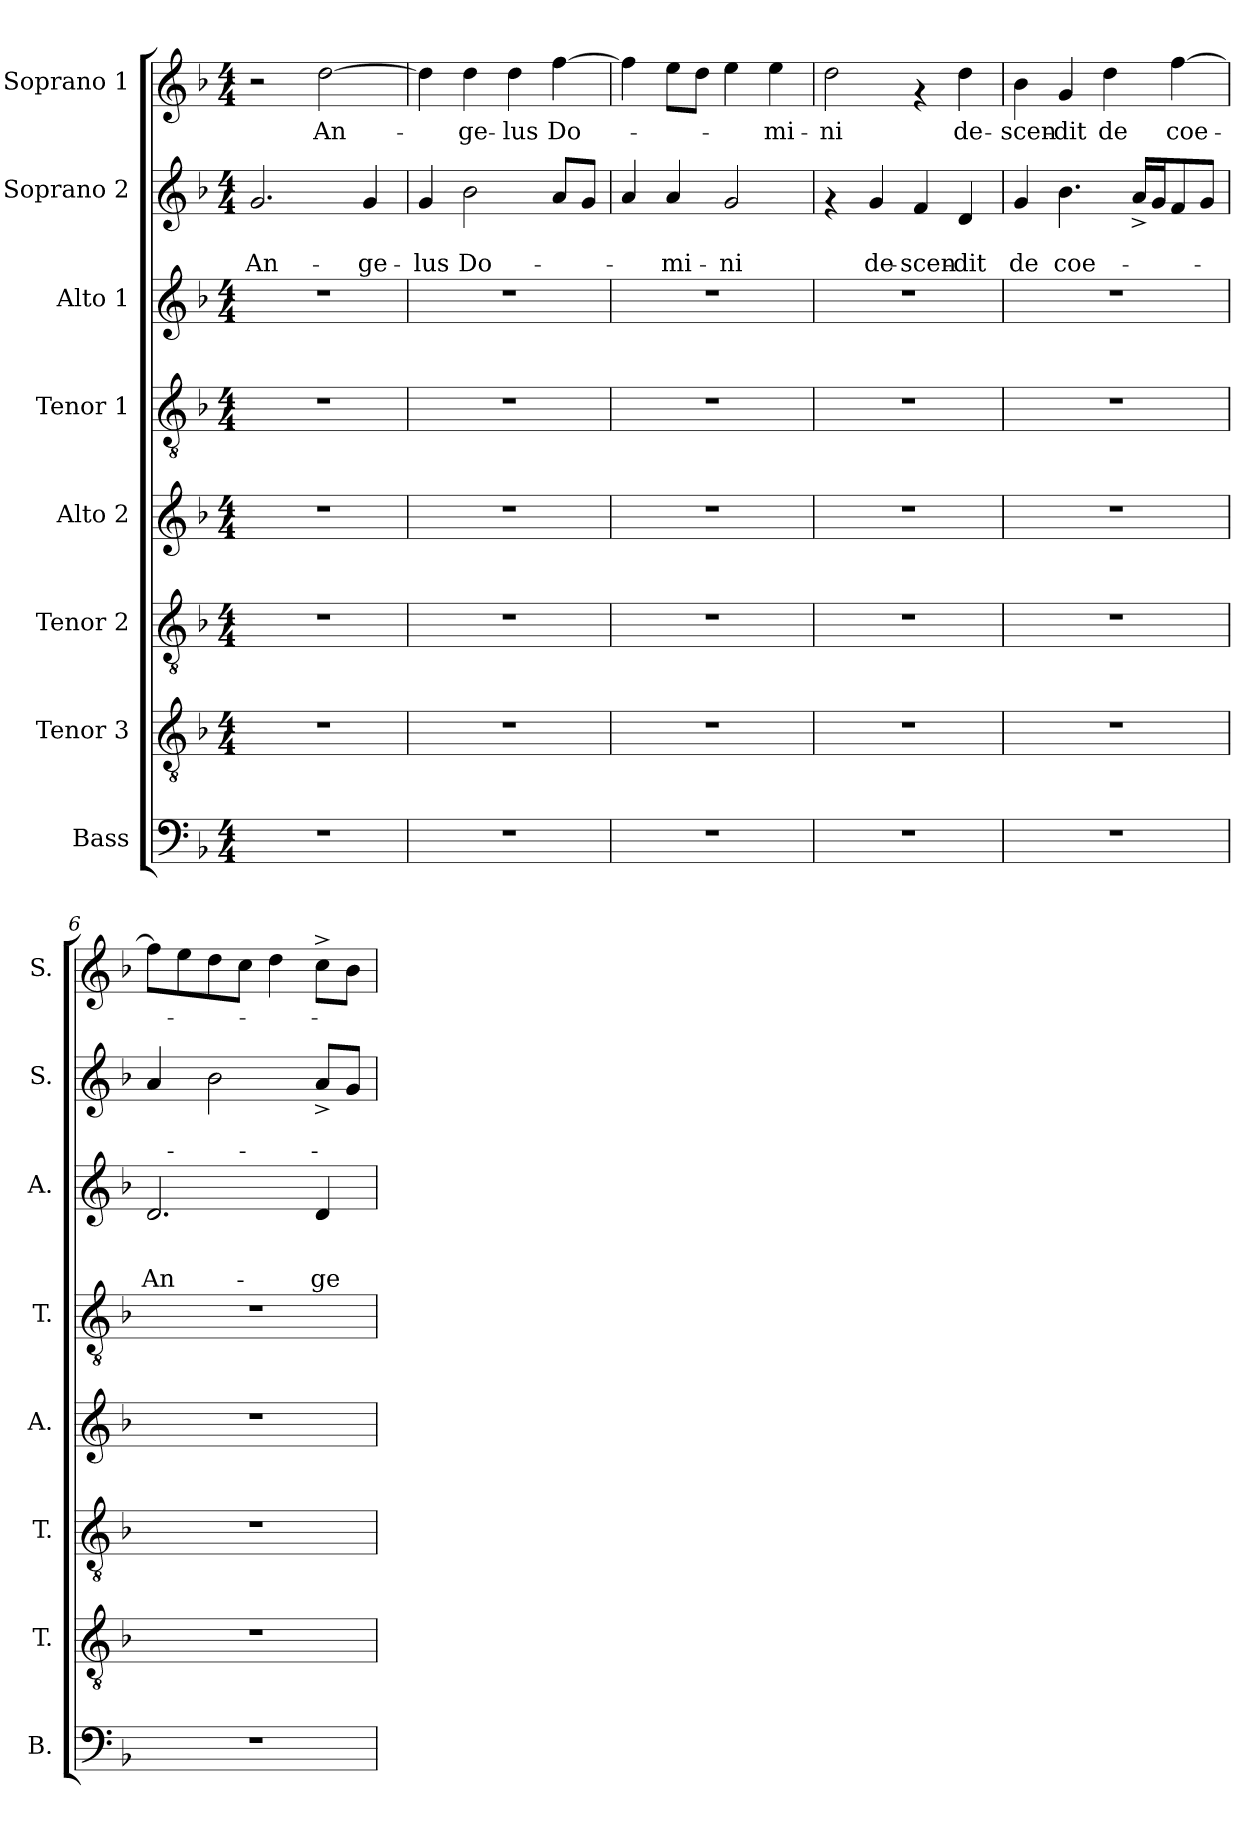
**kern	**kern	**kern	**kern	**kern	**kern	**text	**text	**text	**kern	**text	**text	**kern	**text
*part8	*part7	*part6	*part5	*part4	*part3	*part3	*part3	*part3	*part2	*part2	*part2	*part1	*part1
*staff8	*staff7	*staff6	*staff5	*staff4	*staff3	*staff3	*staff3	*staff3	*staff2	*staff2	*staff2	*staff1	*staff1
*I"Bass	*I"Tenor 3	*I"Tenor 2	*I"Alto 2	*I"Tenor 1	*I"Alto 1	*	*	*	*I"Soprano 2	*	*	*I"Soprano 1	*
*I'B.	*I'T.	*I'T.	*I'A.	*I'T.	*I'A.	*	*	*	*I'S.	*	*	*I'S.	*
!!LO:PB:g=z
*clefF4	*clefGv2	*clefGv2	*clefG2	*clefGv2	*clefG2	*	*	*	*clefG2	*	*	*clefG2	*
*k[b-]	*k[b-]	*k[b-]	*k[b-]	*k[b-]	*k[b-]	*	*	*	*k[b-]	*	*	*k[b-]	*
*F:	*F:	*F:	*F:	*F:	*F:	*	*	*	*F:	*	*	*F:	*
*M4/4	*M4/4	*M4/4	*M4/4	*M4/4	*M4/4	*	*	*	*M4/4	*	*	*M4/4	*
=1	=1	=1	=1	=1	=1	=1	=1	=1	=1	=1	=1	=1	=1
!	!	!	!	!	!	!	!	!	!	!	!LO:LY:b	!	!
1r	1r	1r	1r	1r	1r	.	.	.	2.g/	.	An-	2r	.
!	!	!	!	!	!	!	!	!	!	!	!	!	!LO:LY:b
.	.	.	.	.	.	.	.	.	.	.	.	[>2dd\	An-
!	!	!	!	!	!	!	!	!	!	!	!LO:LY:b	!	!
.	.	.	.	.	.	.	.	.	4g/	.	-ge-	.	.
=2	=2	=2	=2	=2	=2	=2	=2	=2	=2	=2	=2	=2	=2
!	!	!	!	!	!	!	!	!	!	!	!LO:LY:b	!	!
1r	1r	1r	1r	1r	1r	.	.	.	4g/	.	-lus	4dd\]	.
!	!	!	!	!	!	!	!	!	!	!	!LO:LY:b	!	!LO:LY:b
.	.	.	.	.	.	.	.	.	2b-\	.	Do-	4dd\	-ge-
!	!	!	!	!	!	!	!	!	!	!	!	!	!LO:LY:b
.	.	.	.	.	.	.	.	.	.	.	.	4dd\	-lus
!	!	!	!	!	!	!	!	!	!	!	!	!	!LO:LY:b
.	.	.	.	.	.	.	.	.	8a/L	.	.	[>4ff\	Do-
.	.	.	.	.	.	.	.	.	8g/J	.	.	.	.
=3	=3	=3	=3	=3	=3	=3	=3	=3	=3	=3	=3	=3	=3
1r	1r	1r	1r	1r	1r	.	.	.	4a/	.	.	4ff\]	.
!	!	!	!	!	!	!	!	!	!	!	!LO:LY:b	!	!
.	.	.	.	.	.	.	.	.	4a/	.	-mi-	8ee\L	.
.	.	.	.	.	.	.	.	.	.	.	.	8dd\J	.
!	!	!	!	!	!	!	!	!	!	!	!LO:LY:b	!	!
.	.	.	.	.	.	.	.	.	2g/	.	-ni	4ee\	.
!	!	!	!	!	!	!	!	!	!	!	!	!	!LO:LY:b
.	.	.	.	.	.	.	.	.	.	.	.	4ee\	-mi-
=4	=4	=4	=4	=4	=4	=4	=4	=4	=4	=4	=4	=4	=4
!	!	!	!	!	!	!	!	!	!	!	!	!	!LO:LY:b
1r	1r	1r	1r	1r	1r	.	.	.	4rf	.	.	2dd\	-ni
!	!	!	!	!	!	!	!	!	!	!	!LO:LY:b	!	!
.	.	.	.	.	.	.	.	.	4g/	.	de-	.	.
!	!	!	!	!	!	!	!	!	!	!	!LO:LY:b	!	!
.	.	.	.	.	.	.	.	.	4f/	.	-scen-	4rf	.
!	!	!	!	!	!	!	!	!	!	!	!LO:LY:b	!	!LO:LY:b
.	.	.	.	.	.	.	.	.	4d/	.	-dit	4dd\	de-
=5	=5	=5	=5	=5	=5	=5	=5	=5	=5	=5	=5	=5	=5
!	!	!	!	!	!	!	!	!	!	!	!LO:LY:b	!	!LO:LY:b
1r	1r	1r	1r	1r	1r	.	.	.	4g/	.	de	4b-\	-scen-
!	!	!	!	!	!	!	!	!	!	!	!LO:LY:b	!	!LO:LY:b
.	.	.	.	.	.	.	.	.	4.b-\	.	coe-	4g/	-dit
!	!	!	!	!	!	!	!	!	!	!	!	!	!LO:LY:b
.	.	.	.	.	.	.	.	.	.	.	.	4dd\	de
.	.	.	.	.	.	.	.	.	16a^</LL	.	.	.	.
.	.	.	.	.	.	.	.	.	16g/J	.	.	.	.
!	!	!	!	!	!	!	!	!	!	!	!	!	!LO:LY:b
.	.	.	.	.	.	.	.	.	8f/	.	.	[>4ff\	coe-
.	.	.	.	.	.	.	.	.	8g/J	.	.	.	.
=6	=6	=6	=6	=6	=6	=6	=6	=6	=6	=6	=6	=6	=6
!	!	!	!	!	!	!	!	!LO:LY:b	!	!	!	!	!
1r	1r	1r	1r	1r	2.d/	.	.	An-	4a/	.	.	8ff\L]	.
.	.	.	.	.	.	.	.	.	.	.	.	8ee\	.
.	.	.	.	.	.	.	.	.	2b-\	.	.	8dd\	.
.	.	.	.	.	.	.	.	.	.	.	.	8cc\J	.
.	.	.	.	.	.	.	.	.	.	.	.	4dd\	.
!	!	!	!	!	!	!	!	!LO:LY:b	!	!	!	!	!
.	.	.	.	.	4d/	.	.	-ge-	8a^</L	.	.	8cc^>\L	.
.	.	.	.	.	.	.	.	.	8g/J	.	.	8b-\J	.
=	=	=	=	=	=	=	=	=	=	=	=	=	=
*-	*-	*-	*-	*-	*-	*-	*-	*-	*-	*-	*-	*-	*-
